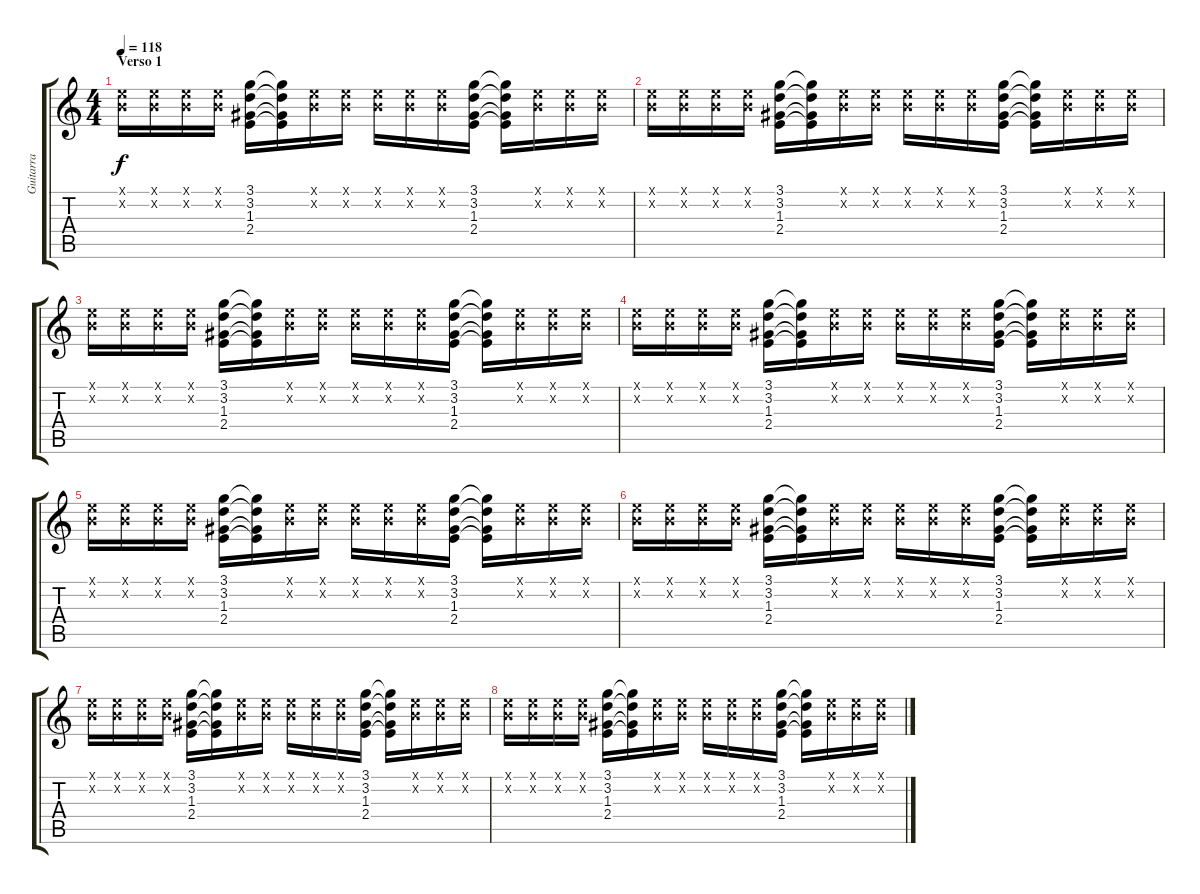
\track ("Guitarra" "Guitarra") {instrument electricguitarmuted}
\staff {score tabs}
\tuning (E4 B3 G3 D3 A2 E2) {hide}
\ts (4 4)
\section ("" "Verso 1")
\tempo 118
\clef g2
\ks c
(0.1{x} 0.2{x}).16{dy f instrument electricguitarmuted} (0.1{x} 0.2{x}).16 (0.1{x} 0.2{x}).16 (0.1{x} 0.2{x}).16 (3.1 3.2 1.3 2.4).16 (3.1{t} 3.2{t} 1.3{t} 2.4{t}).16 (0.1{x} 0.2{x}).16 (0.1{x} 0.2{x}).16 (0.1{x} 0.2{x}).16 (0.1{x} 0.2{x}).16 (0.1{x} 0.2{x}).16 (3.1 3.2 1.3 2.4).16 (3.1{t} 3.2{t} 1.3{t} 2.4{t}).16 (0.1{x} 0.2{x}).16 (0.1{x} 0.2{x}).16 (0.1{x} 0.2{x}).16 |
(0.1{x} 0.2{x}).16 (0.1{x} 0.2{x}).16 (0.1{x} 0.2{x}).16 (0.1{x} 0.2{x}).16 (3.1 3.2 1.3 2.4).16 (3.1{t} 3.2{t} 1.3{t} 2.4{t}).16 (0.1{x} 0.2{x}).16 (0.1{x} 0.2{x}).16 (0.1{x} 0.2{x}).16 (0.1{x} 0.2{x}).16 (0.1{x} 0.2{x}).16 (3.1 3.2 1.3 2.4).16 (3.1{t} 3.2{t} 1.3{t} 2.4{t}).16 (0.1{x} 0.2{x}).16 (0.1{x} 0.2{x}).16 (0.1{x} 0.2{x}).16 |
(0.1{x} 0.2{x}).16 (0.1{x} 0.2{x}).16 (0.1{x} 0.2{x}).16 (0.1{x} 0.2{x}).16 (3.1 3.2 1.3 2.4).16 (3.1{t} 3.2{t} 1.3{t} 2.4{t}).16 (0.1{x} 0.2{x}).16 (0.1{x} 0.2{x}).16 (0.1{x} 0.2{x}).16 (0.1{x} 0.2{x}).16 (0.1{x} 0.2{x}).16 (3.1 3.2 1.3 2.4).16 (3.1{t} 3.2{t} 1.3{t} 2.4{t}).16 (0.1{x} 0.2{x}).16 (0.1{x} 0.2{x}).16 (0.1{x} 0.2{x}).16 |
(0.1{x} 0.2{x}).16 (0.1{x} 0.2{x}).16 (0.1{x} 0.2{x}).16 (0.1{x} 0.2{x}).16 (3.1 3.2 1.3 2.4).16 (3.1{t} 3.2{t} 1.3{t} 2.4{t}).16 (0.1{x} 0.2{x}).16 (0.1{x} 0.2{x}).16 (0.1{x} 0.2{x}).16 (0.1{x} 0.2{x}).16 (0.1{x} 0.2{x}).16 (3.1 3.2 1.3 2.4).16 (3.1{t} 3.2{t} 1.3{t} 2.4{t}).16 (0.1{x} 0.2{x}).16 (0.1{x} 0.2{x}).16 (0.1{x} 0.2{x}).16 |
(0.1{x} 0.2{x}).16 (0.1{x} 0.2{x}).16 (0.1{x} 0.2{x}).16 (0.1{x} 0.2{x}).16 (3.1 3.2 1.3 2.4).16 (3.1{t} 3.2{t} 1.3{t} 2.4{t}).16 (0.1{x} 0.2{x}).16 (0.1{x} 0.2{x}).16 (0.1{x} 0.2{x}).16 (0.1{x} 0.2{x}).16 (0.1{x} 0.2{x}).16 (3.1 3.2 1.3 2.4).16 (3.1{t} 3.2{t} 1.3{t} 2.4{t}).16 (0.1{x} 0.2{x}).16 (0.1{x} 0.2{x}).16 (0.1{x} 0.2{x}).16 |
(0.1{x} 0.2{x}).16 (0.1{x} 0.2{x}).16 (0.1{x} 0.2{x}).16 (0.1{x} 0.2{x}).16 (3.1 3.2 1.3 2.4).16 (3.1{t} 3.2{t} 1.3{t} 2.4{t}).16 (0.1{x} 0.2{x}).16 (0.1{x} 0.2{x}).16 (0.1{x} 0.2{x}).16 (0.1{x} 0.2{x}).16 (0.1{x} 0.2{x}).16 (3.1 3.2 1.3 2.4).16 (3.1{t} 3.2{t} 1.3{t} 2.4{t}).16 (0.1{x} 0.2{x}).16 (0.1{x} 0.2{x}).16 (0.1{x} 0.2{x}).16 |
(0.1{x} 0.2{x}).16 (0.1{x} 0.2{x}).16 (0.1{x} 0.2{x}).16 (0.1{x} 0.2{x}).16 (3.1 3.2 1.3 2.4).16 (3.1{t} 3.2{t} 1.3{t} 2.4{t}).16 (0.1{x} 0.2{x}).16 (0.1{x} 0.2{x}).16 (0.1{x} 0.2{x}).16 (0.1{x} 0.2{x}).16 (0.1{x} 0.2{x}).16 (3.1 3.2 1.3 2.4).16 (3.1{t} 3.2{t} 1.3{t} 2.4{t}).16 (0.1{x} 0.2{x}).16 (0.1{x} 0.2{x}).16 (0.1{x} 0.2{x}).16 |
(0.1{x} 0.2{x}).16 (0.1{x} 0.2{x}).16 (0.1{x} 0.2{x}).16 (0.1{x} 0.2{x}).16 (3.1 3.2 1.3 2.4).16 (3.1{t} 3.2{t} 1.3{t} 2.4{t}).16 (0.1{x} 0.2{x}).16 (0.1{x} 0.2{x}).16 (0.1{x} 0.2{x}).16 (0.1{x} 0.2{x}).16 (0.1{x} 0.2{x}).16 (3.1 3.2 1.3 2.4).16 (3.1{t} 3.2{t} 1.3{t} 2.4{t}).16 (0.1{x} 0.2{x}).16 (0.1{x} 0.2{x}).16 (0.1{x} 0.2{x}).16
